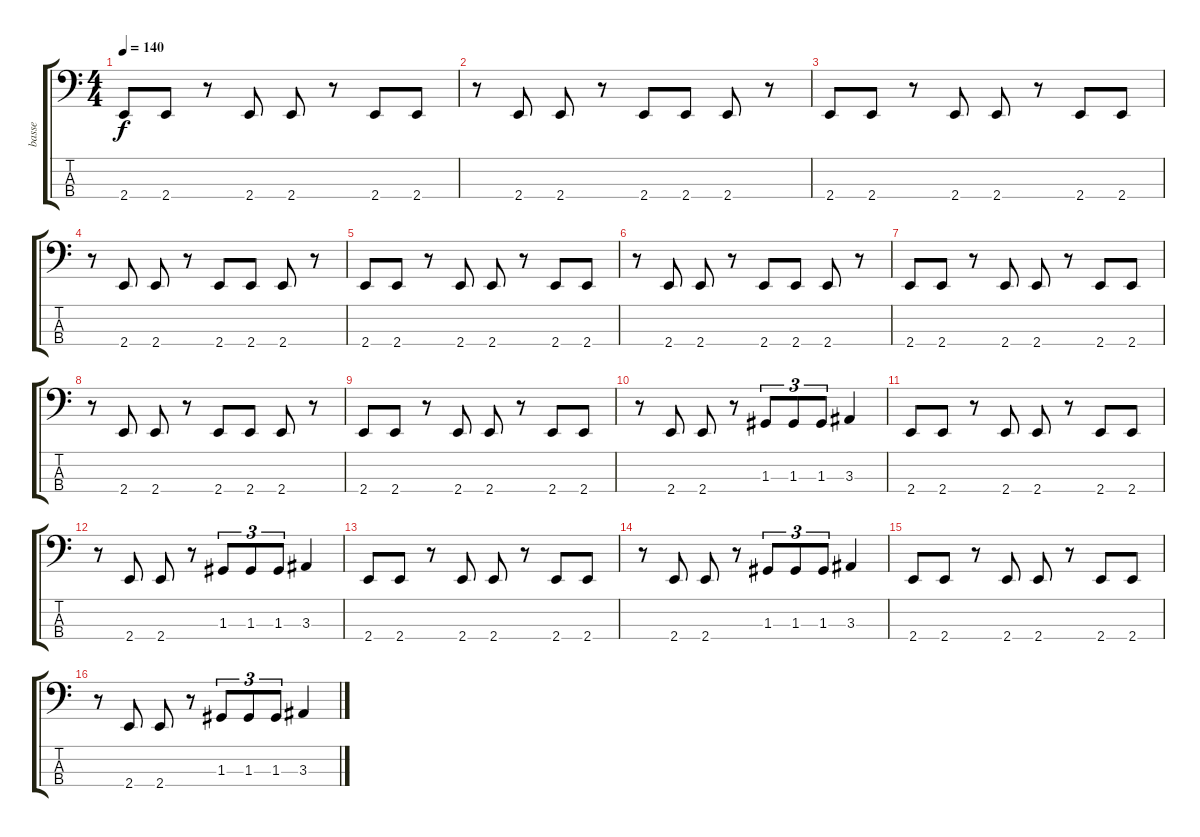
\track ("basse" "basse") {instrument electricbasspick}
\staff {score tabs}
\tuning (F2 C2 G1 D1) {hide}
\ts (4 4)
\tempo 140
\clef f4
\ks c
2.4.8{dy f} 2.4.8 r.8 2.4.8 2.4.8 r.8 2.4.8 2.4.8 |
r.8 2.4.8 2.4.8 r.8 2.4.8 2.4.8 2.4.8 r.8 |
2.4.8 2.4.8 r.8 2.4.8 2.4.8 r.8 2.4.8 2.4.8 |
r.8 2.4.8 2.4.8 r.8 2.4.8 2.4.8 2.4.8 r.8 |
2.4.8 2.4.8 r.8 2.4.8 2.4.8 r.8 2.4.8 2.4.8 |
r.8 2.4.8 2.4.8 r.8 2.4.8 2.4.8 2.4.8 r.8 |
2.4.8 2.4.8 r.8 2.4.8 2.4.8 r.8 2.4.8 2.4.8 |
r.8 2.4.8 2.4.8 r.8 2.4.8 2.4.8 2.4.8 r.8 |
2.4.8 2.4.8 r.8 2.4.8 2.4.8 r.8 2.4.8 2.4.8 |
r.8 2.4.8 2.4.8 r.8 1.3.8{tu (3 2)} 1.3.8{tu (3 2)} 1.3.8{tu (3 2)} 3.3.4 |
2.4.8 2.4.8 r.8 2.4.8 2.4.8 r.8 2.4.8 2.4.8 |
r.8 2.4.8 2.4.8 r.8 1.3.8{tu (3 2)} 1.3.8{tu (3 2)} 1.3.8{tu (3 2)} 3.3.4 |
2.4.8 2.4.8 r.8 2.4.8 2.4.8 r.8 2.4.8 2.4.8 |
r.8 2.4.8 2.4.8 r.8 1.3.8{tu (3 2)} 1.3.8{tu (3 2)} 1.3.8{tu (3 2)} 3.3.4 |
2.4.8 2.4.8 r.8 2.4.8 2.4.8 r.8 2.4.8 2.4.8 |
r.8 2.4.8 2.4.8 r.8 1.3.8{tu (3 2)} 1.3.8{tu (3 2)} 1.3.8{tu (3 2)} 3.3.4
